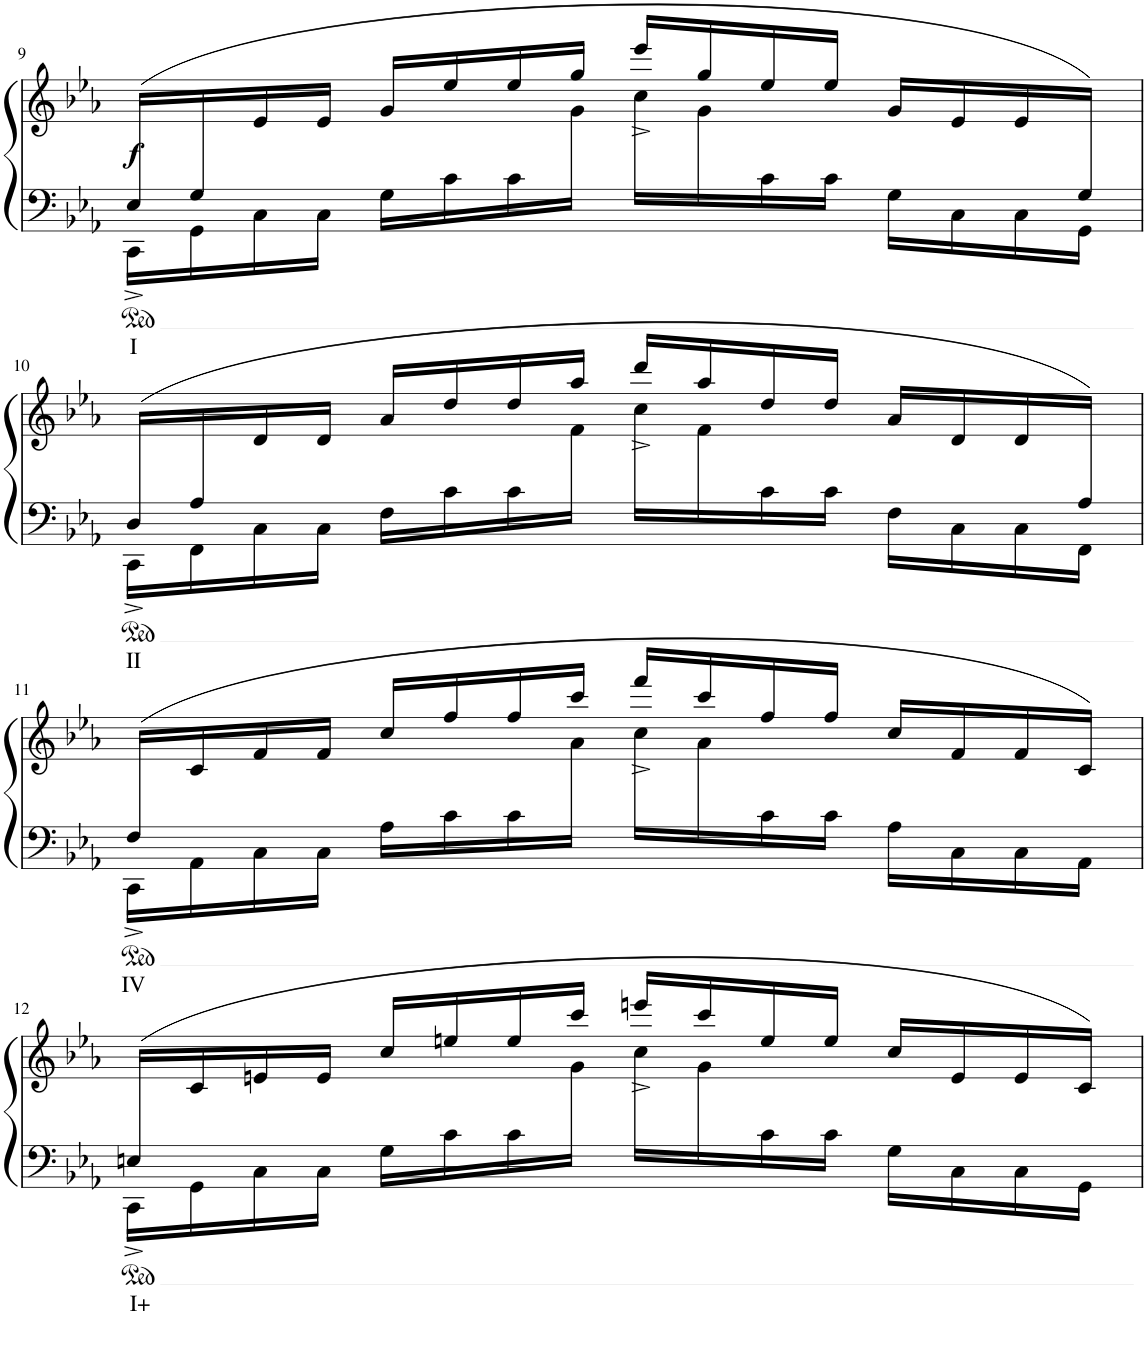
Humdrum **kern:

**kern	**text	**kern	**dynam
*part1	*part1	*part1	*part1
*staff2	*staff2	*staff1	*staff1/2
*I"Piano	*	*	*
*I'Pno	*	*	*
!!LO:PB:g=z
*clefF4	*	*clefG2	*
*k[b-e-a-]	*	*k[b-e-a-]	*
*M4/4	*	*M4/4	*
*met(c|)	*	*met(c|)	*
=9	=9	=9	=9
*^	*	*	*
!	!	!LO:LY:b	!	!LO:DY:b
*	*	*	*^	*
16E-^/LL	16CC\LL	I	8ryy	4..ryy	f
16G/	16GG\	.	.	.	.
16ryy	16C\	.	16e-/	.	.
.	16C\JJ	.	16e-/JJ	.	.
.	16G\LL	.	16g/LL	.	.
.	16c\	.	16ee-/	.	.
.	16c\	.	16ee-/	.	.
.	8.ryy	.	16gg/JJ	16g\JJ	.
.	.	.	16eee-^/LL	16cc\LL	.
.	.	.	16gg/	16g\	.
.	16c\	.	16ee-/	4.ryy	.
.	16c\JJ	.	16ee-/JJ	.	.
.	16G\LL	.	16g/LL	.	.
.	16C\	.	16e-/	.	.
.	16C\	.	16e-/	.	.
16G/JJ	16GG\JJ	.	16ryy	.	.
!!LO:LB:g=z	!!
=10	=10	=10	=10	=10	=10
!	!	!LO:LY:b	!	!	!
16D^/LL	16CC\LL	II	8ryy	4..ryy	.
16A-/	16FF\	.	.	.	.
16ryy	16C\	.	16d/	.	.
.	16C\JJ	.	16d/JJ	.	.
.	16F\LL	.	16a-/LL	.	.
.	16c\	.	16dd/	.	.
.	16c\	.	16dd/	.	.
.	8.ryy	.	16aa-/JJ	16f\JJ	.
.	.	.	16ddd^/LL	16cc\LL	.
.	.	.	16aa-/	16f\	.
.	16c\	.	16dd/	4.ryy	.
.	16c\JJ	.	16dd/JJ	.	.
.	16F\LL	.	16a-/LL	.	.
.	16C\	.	16d/	.	.
.	16C\	.	16d/	.	.
16A-/JJ	16FF\JJ	.	16ryy	.	.
!!LO:LB:g=z	!!
=11	=11	=11	=11	=11	=11
!	!	!LO:LY:b	!	!	!
(>16F^/LL	16CC\LL	IV	16ryy	4..ryy	.
2...ryy	16AA-\	.	16c/	.	.
.	16C\	.	16f/	.	.
.	16C\JJ	.	16f/JJ	.	.
.	16A-\LL	.	16cc/LL	.	.
.	16c\	.	16ff/	.	.
.	16c\	.	16ff/	.	.
.	8.ryy	.	16ccc/JJ	16a-\JJ	.
.	.	.	16fff^/LL	16cc\LL	.
.	.	.	16ccc/	16a-\	.
.	16c\	.	16ff/	4.ryy	.
.	16c\JJ	.	16ff/JJ	.	.
.	16A-\LL	.	16cc/LL	.	.
.	16C\	.	16f/	.	.
.	16C\	.	16f/	.	.
.	16AA-\JJ	.	16c/JJ)	.	.
!!LO:LB:g=z	!!
=12	=12	=12	=12	=12	=12
!	!	!LO:LY:b	!	!	!
(>16En^/LL	16CC\LL	I+	16ryy	4..ryy	.
2...ryy	16GG\	.	16c/	.	.
.	16C\	.	16en/	.	.
.	16C\JJ	.	16e/JJ	.	.
.	16G\LL	.	16cc/LL	.	.
.	16c\	.	16een/	.	.
.	16c\	.	16ee/	.	.
.	8.ryy	.	16ccc/JJ	16g\JJ	.
.	.	.	16eeen^/LL	16cc\LL	.
.	.	.	16ccc/	16g\	.
.	16c\	.	16ee/	4.ryy	.
.	16c\JJ	.	16ee/JJ	.	.
.	16G\LL	.	16cc/LL	.	.
.	16C\	.	16e/	.	.
.	16C\	.	16e/	.	.
.	16GG\JJ	.	16c/JJ)	.	.
*v	*v	*	*	*	*
*	*	*v	*v	*
=	=	=	=
*-	*-	*-	*-
